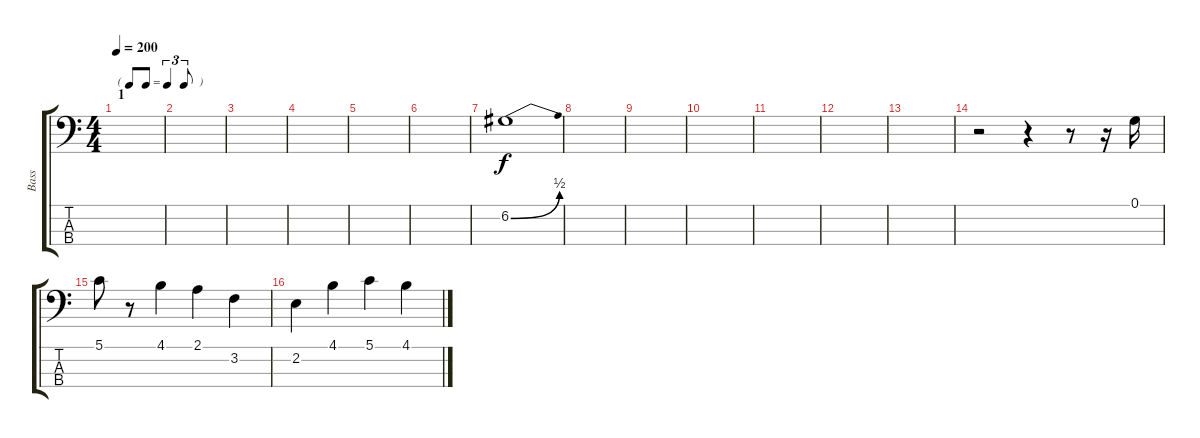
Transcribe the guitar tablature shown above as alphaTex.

\track ("Bass" "Bass") {instrument acousticbass}
\staff {score tabs}
\tuning (G2 D2 A1 E1) {hide}
\ts (4 4)
\tf triplet8th
\section ("" "1")
\tempo 200
\clef f4
\ks c
|
|
|
|
|
|
6.2{be (bend 0 0 60 2)}.1 |
|
|
|
|
|
|
r.2 r.4 r.8 r.16 0.1.16 |
5.1.8 r.8 4.1.4 2.1.4 3.2.4 |
2.2.4 4.1.4 5.1.4 4.1.4
